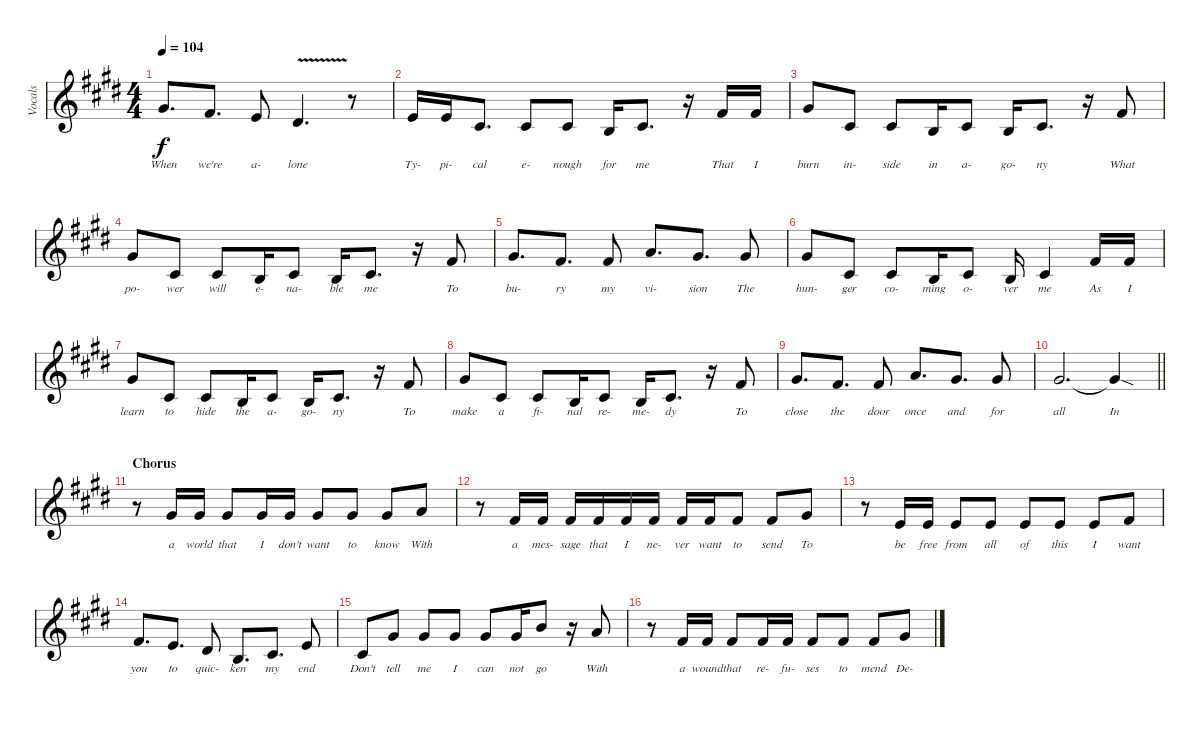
\track ("Vocals" "Vocals") {instrument lead6voice}
\staff {score}
\tuning (D4 A3 F3 C3 G2 C2) {hide}
\ts (4 4)
\tempo 104
\clef g2
\ks e
6.1.8{d lyrics (0 "When") lyrics (1 "") lyrics (2 "") lyrics (3 "") lyrics (4 "") dy f} 9.2.8{d lyrics (0 "we're") lyrics (1 "") lyrics (2 "") lyrics (3 "") lyrics (4 "")} 7.2.8{lyrics (0 "a-") lyrics (1 "") lyrics (2 "") lyrics (3 "") lyrics (4 "")} 6.2{v}.4{d lyrics (0 "lone") lyrics (1 "") lyrics (2 "") lyrics (3 "") lyrics (4 "")} r.8 |
7.2.16{lyrics (0 "Ty-") lyrics (1 "") lyrics (2 "") lyrics (3 "") lyrics (4 "")} 7.2.16{lyrics (0 "pi-") lyrics (1 "") lyrics (2 "") lyrics (3 "") lyrics (4 "")} 8.3.8{d lyrics (0 "cal") lyrics (1 "") lyrics (2 "") lyrics (3 "") lyrics (4 "")} 8.3.8{lyrics (0 "e-") lyrics (1 "") lyrics (2 "") lyrics (3 "") lyrics (4 "")} 8.3.8{lyrics (0 "nough") lyrics (1 "") lyrics (2 "") lyrics (3 "") lyrics (4 "")} 6.3.16{lyrics (0 "for") lyrics (1 "") lyrics (2 "") lyrics (3 "") lyrics (4 "")} 8.3.8{d lyrics (0 "me") lyrics (1 "") lyrics (2 "") lyrics (3 "") lyrics (4 "")} r.16 9.2.16{lyrics (0 "That") lyrics (1 "") lyrics (2 "") lyrics (3 "") lyrics (4 "")} 9.2.16{lyrics (0 "I") lyrics (1 "") lyrics (2 "") lyrics (3 "") lyrics (4 "")} |
6.1.8{lyrics (0 "burn") lyrics (1 "") lyrics (2 "") lyrics (3 "") lyrics (4 "")} 8.3.8{lyrics (0 "in-") lyrics (1 "") lyrics (2 "") lyrics (3 "") lyrics (4 "")} 8.3.8{lyrics (0 "side") lyrics (1 "") lyrics (2 "") lyrics (3 "") lyrics (4 "")} 6.3.16{lyrics (0 "in") lyrics (1 "") lyrics (2 "") lyrics (3 "") lyrics (4 "")} 8.3.8{lyrics (0 "a-") lyrics (1 "") lyrics (2 "") lyrics (3 "") lyrics (4 "")} 6.3.16{lyrics (0 "go-") lyrics (1 "") lyrics (2 "") lyrics (3 "") lyrics (4 "")} 8.3.8{d lyrics (0 "ny") lyrics (1 "") lyrics (2 "") lyrics (3 "") lyrics (4 "")} r.16 9.2.8{lyrics (0 "What") lyrics (1 "") lyrics (2 "") lyrics (3 "") lyrics (4 "")} |
6.1.8{lyrics (0 "po-") lyrics (1 "") lyrics (2 "") lyrics (3 "") lyrics (4 "")} 8.3.8{lyrics (0 "wer") lyrics (1 "") lyrics (2 "") lyrics (3 "") lyrics (4 "")} 8.3.8{lyrics (0 "will") lyrics (1 "") lyrics (2 "") lyrics (3 "") lyrics (4 "")} 6.3.16{lyrics (0 "e-") lyrics (1 "") lyrics (2 "") lyrics (3 "") lyrics (4 "")} 8.3.8{lyrics (0 "na-") lyrics (1 "") lyrics (2 "") lyrics (3 "") lyrics (4 "")} 6.3.16{lyrics (0 "ble") lyrics (1 "") lyrics (2 "") lyrics (3 "") lyrics (4 "")} 8.3.8{d lyrics (0 "me") lyrics (1 "") lyrics (2 "") lyrics (3 "") lyrics (4 "")} r.16 9.2.8{lyrics (0 "To") lyrics (1 "") lyrics (2 "") lyrics (3 "") lyrics (4 "")} |
6.1.8{d lyrics (0 "bu-") lyrics (1 "") lyrics (2 "") lyrics (3 "") lyrics (4 "")} 9.2.8{d lyrics (0 "ry") lyrics (1 "") lyrics (2 "") lyrics (3 "") lyrics (4 "")} 9.2.8{lyrics (0 "my") lyrics (1 "") lyrics (2 "") lyrics (3 "") lyrics (4 "")} 7.1.8{d lyrics (0 "vi-") lyrics (1 "") lyrics (2 "") lyrics (3 "") lyrics (4 "")} 6.1.8{d lyrics (0 "sion") lyrics (1 "") lyrics (2 "") lyrics (3 "") lyrics (4 "")} 6.1.8{lyrics (0 "The") lyrics (1 "") lyrics (2 "") lyrics (3 "") lyrics (4 "")} |
6.1.8{lyrics (0 "hun-") lyrics (1 "") lyrics (2 "") lyrics (3 "") lyrics (4 "")} 8.3.8{lyrics (0 "ger") lyrics (1 "") lyrics (2 "") lyrics (3 "") lyrics (4 "")} 8.3.8{lyrics (0 "co-") lyrics (1 "") lyrics (2 "") lyrics (3 "") lyrics (4 "")} 6.3.16{lyrics (0 "ming") lyrics (1 "") lyrics (2 "") lyrics (3 "") lyrics (4 "")} 8.3.8{lyrics (0 "o-") lyrics (1 "") lyrics (2 "") lyrics (3 "") lyrics (4 "")} 6.3.16{lyrics (0 "ver") lyrics (1 "") lyrics (2 "") lyrics (3 "") lyrics (4 "")} 8.4{be (custom 0 10 9 10 11 6 24 6 26 2 39 2 41 0 60 0)}.4{lyrics (0 "me") lyrics (1 "") lyrics (2 "") lyrics (3 "") lyrics (4 "")} 9.2.16{lyrics (0 "As") lyrics (1 "") lyrics (2 "") lyrics (3 "") lyrics (4 "")} 9.2.16{lyrics (0 "I") lyrics (1 "") lyrics (2 "") lyrics (3 "") lyrics (4 "")} |
6.1.8{lyrics (0 "learn") lyrics (1 "") lyrics (2 "") lyrics (3 "") lyrics (4 "")} 8.3.8{lyrics (0 "to") lyrics (1 "") lyrics (2 "") lyrics (3 "") lyrics (4 "")} 8.3.8{lyrics (0 "hide") lyrics (1 "") lyrics (2 "") lyrics (3 "") lyrics (4 "")} 6.3.16{lyrics (0 "the") lyrics (1 "") lyrics (2 "") lyrics (3 "") lyrics (4 "")} 8.3.8{lyrics (0 "a-") lyrics (1 "") lyrics (2 "") lyrics (3 "") lyrics (4 "")} 6.3.16{lyrics (0 "go-") lyrics (1 "") lyrics (2 "") lyrics (3 "") lyrics (4 "")} 8.3.8{d lyrics (0 "ny") lyrics (1 "") lyrics (2 "") lyrics (3 "") lyrics (4 "")} r.16 9.2.8{lyrics (0 "To") lyrics (1 "") lyrics (2 "") lyrics (3 "") lyrics (4 "")} |
6.1.8{lyrics (0 "make") lyrics (1 "") lyrics (2 "") lyrics (3 "") lyrics (4 "")} 8.3.8{lyrics (0 "a") lyrics (1 "") lyrics (2 "") lyrics (3 "") lyrics (4 "")} 8.3.8{lyrics (0 "fi-") lyrics (1 "") lyrics (2 "") lyrics (3 "") lyrics (4 "")} 6.3.16{lyrics (0 "nal") lyrics (1 "") lyrics (2 "") lyrics (3 "") lyrics (4 "")} 8.3.8{lyrics (0 "re-") lyrics (1 "") lyrics (2 "") lyrics (3 "") lyrics (4 "")} 6.3.16{lyrics (0 "me-") lyrics (1 "") lyrics (2 "") lyrics (3 "") lyrics (4 "")} 8.3.8{d lyrics (0 "dy") lyrics (1 "") lyrics (2 "") lyrics (3 "") lyrics (4 "")} r.16 9.2.8{lyrics (0 "To") lyrics (1 "") lyrics (2 "") lyrics (3 "") lyrics (4 "")} |
6.1.8{d lyrics (0 "close") lyrics (1 "") lyrics (2 "") lyrics (3 "") lyrics (4 "")} 9.2.8{d lyrics (0 "the") lyrics (1 "") lyrics (2 "") lyrics (3 "") lyrics (4 "")} 9.2.8{lyrics (0 "door") lyrics (1 "") lyrics (2 "") lyrics (3 "") lyrics (4 "")} 7.1.8{d lyrics (0 "once") lyrics (1 "") lyrics (2 "") lyrics (3 "") lyrics (4 "")} 6.1.8{d lyrics (0 "and") lyrics (1 "") lyrics (2 "") lyrics (3 "") lyrics (4 "")} 6.1.8{lyrics (0 "for") lyrics (1 "") lyrics (2 "") lyrics (3 "") lyrics (4 "")} |
\barLineRight lightlight
6.1.2{d lyrics (0 "all") lyrics (1 "") lyrics (2 "") lyrics (3 "") lyrics (4 "")} 6.1{sod t}.4{lyrics (0 "In") lyrics (1 "") lyrics (2 "") lyrics (3 "") lyrics (4 "")} |
\section ("" "Chorus")
r.8 6.1.16{lyrics (0 "a") lyrics (1 "") lyrics (2 "") lyrics (3 "") lyrics (4 "")} 6.1.16{lyrics (0 "world") lyrics (1 "") lyrics (2 "") lyrics (3 "") lyrics (4 "")} 6.1.8{lyrics (0 "that") lyrics (1 "") lyrics (2 "") lyrics (3 "") lyrics (4 "")} 6.1.16{lyrics (0 "I") lyrics (1 "") lyrics (2 "") lyrics (3 "") lyrics (4 "")} 6.1.16{lyrics (0 "don't") lyrics (1 "") lyrics (2 "") lyrics (3 "") lyrics (4 "")} 6.1.8{lyrics (0 "want") lyrics (1 "") lyrics (2 "") lyrics (3 "") lyrics (4 "")} 6.1.8{lyrics (0 "to") lyrics (1 "") lyrics (2 "") lyrics (3 "") lyrics (4 "")} 6.1.8{lyrics (0 "know") lyrics (1 "") lyrics (2 "") lyrics (3 "") lyrics (4 "")} 7.1.8{lyrics (0 "With") lyrics (1 "") lyrics (2 "") lyrics (3 "") lyrics (4 "")} |
r.8 9.2.16{lyrics (0 "a") lyrics (1 "") lyrics (2 "") lyrics (3 "") lyrics (4 "")} 9.2.16{lyrics (0 "mes-") lyrics (1 "") lyrics (2 "") lyrics (3 "") lyrics (4 "")} 9.2.16{lyrics (0 "sage") lyrics (1 "") lyrics (2 "") lyrics (3 "") lyrics (4 "")} 9.2.16{lyrics (0 "that") lyrics (1 "") lyrics (2 "") lyrics (3 "") lyrics (4 "")} 9.2.16{lyrics (0 "I") lyrics (1 "") lyrics (2 "") lyrics (3 "") lyrics (4 "")} 9.2.16{lyrics (0 "ne-") lyrics (1 "") lyrics (2 "") lyrics (3 "") lyrics (4 "")} 9.2.16{lyrics (0 "ver") lyrics (1 "") lyrics (2 "") lyrics (3 "") lyrics (4 "")} 9.2.16{lyrics (0 "want") lyrics (1 "") lyrics (2 "") lyrics (3 "") lyrics (4 "")} 9.2.8{lyrics (0 "to") lyrics (1 "") lyrics (2 "") lyrics (3 "") lyrics (4 "")} 9.2.8{lyrics (0 "send") lyrics (1 "") lyrics (2 "") lyrics (3 "") lyrics (4 "")} 6.1.8{lyrics (0 "To") lyrics (1 "") lyrics (2 "") lyrics (3 "") lyrics (4 "")} |
r.8 7.2.16{lyrics (0 "be") lyrics (1 "") lyrics (2 "") lyrics (3 "") lyrics (4 "")} 7.2.16{lyrics (0 "free") lyrics (1 "") lyrics (2 "") lyrics (3 "") lyrics (4 "")} 7.2.8{lyrics (0 "from") lyrics (1 "") lyrics (2 "") lyrics (3 "") lyrics (4 "")} 7.2.8{lyrics (0 "all") lyrics (1 "") lyrics (2 "") lyrics (3 "") lyrics (4 "")} 7.2.8{lyrics (0 "of") lyrics (1 "") lyrics (2 "") lyrics (3 "") lyrics (4 "")} 7.2.8{lyrics (0 "this") lyrics (1 "") lyrics (2 "") lyrics (3 "") lyrics (4 "")} 7.2.8{lyrics (0 "I") lyrics (1 "") lyrics (2 "") lyrics (3 "") lyrics (4 "")} 9.2.8{lyrics (0 "want") lyrics (1 "") lyrics (2 "") lyrics (3 "") lyrics (4 "")} |
9.2.8{d lyrics (0 "you") lyrics (1 "") lyrics (2 "") lyrics (3 "") lyrics (4 "")} 7.2.8{d lyrics (0 "to") lyrics (1 "") lyrics (2 "") lyrics (3 "") lyrics (4 "")} 6.2.8{lyrics (0 "quic-") lyrics (1 "") lyrics (2 "") lyrics (3 "") lyrics (4 "")} 6.3.8{d lyrics (0 "ken") lyrics (1 "") lyrics (2 "") lyrics (3 "") lyrics (4 "")} 8.3.8{d lyrics (0 "my") lyrics (1 "") lyrics (2 "") lyrics (3 "") lyrics (4 "")} 8.3{be (custom 0 6 25 6 35 0 60 0)}.8{lyrics (0 "end") lyrics (1 "") lyrics (2 "") lyrics (3 "") lyrics (4 "")} |
8.3.8{lyrics (0 "Don't") lyrics (1 "") lyrics (2 "") lyrics (3 "") lyrics (4 "")} 6.1.8{lyrics (0 "tell") lyrics (1 "") lyrics (2 "") lyrics (3 "") lyrics (4 "")} 6.1.8{lyrics (0 "me") lyrics (1 "") lyrics (2 "") lyrics (3 "") lyrics (4 "")} 6.1.8{lyrics (0 "I") lyrics (1 "") lyrics (2 "") lyrics (3 "") lyrics (4 "")} 6.1.8{lyrics (0 "can") lyrics (1 "") lyrics (2 "") lyrics (3 "") lyrics (4 "")} 6.1.16{lyrics (0 "not") lyrics (1 "") lyrics (2 "") lyrics (3 "") lyrics (4 "")} 9.1.8{lyrics (0 "go") lyrics (1 "") lyrics (2 "") lyrics (3 "") lyrics (4 "")} r.16 7.1.8{lyrics (0 "With") lyrics (1 "") lyrics (2 "") lyrics (3 "") lyrics (4 "")} |
r.8 9.2.16{lyrics (0 "a") lyrics (1 "") lyrics (2 "") lyrics (3 "") lyrics (4 "")} 9.2.16{lyrics (0 "wound") lyrics (1 "") lyrics (2 "") lyrics (3 "") lyrics (4 "")} 9.2.8{lyrics (0 "that") lyrics (1 "") lyrics (2 "") lyrics (3 "") lyrics (4 "")} 9.2.16{lyrics (0 "re-") lyrics (1 "") lyrics (2 "") lyrics (3 "") lyrics (4 "")} 9.2.16{lyrics (0 "fu-") lyrics (1 "") lyrics (2 "") lyrics (3 "") lyrics (4 "")} 9.2.8{lyrics (0 "ses") lyrics (1 "") lyrics (2 "") lyrics (3 "") lyrics (4 "")} 9.2.8{lyrics (0 "to") lyrics (1 "") lyrics (2 "") lyrics (3 "") lyrics (4 "")} 9.2.8{lyrics (0 "mend") lyrics (1 "") lyrics (2 "") lyrics (3 "") lyrics (4 "")} 6.1.8{lyrics (0 "De-") lyrics (1 "") lyrics (2 "") lyrics (3 "") lyrics (4 "")}
